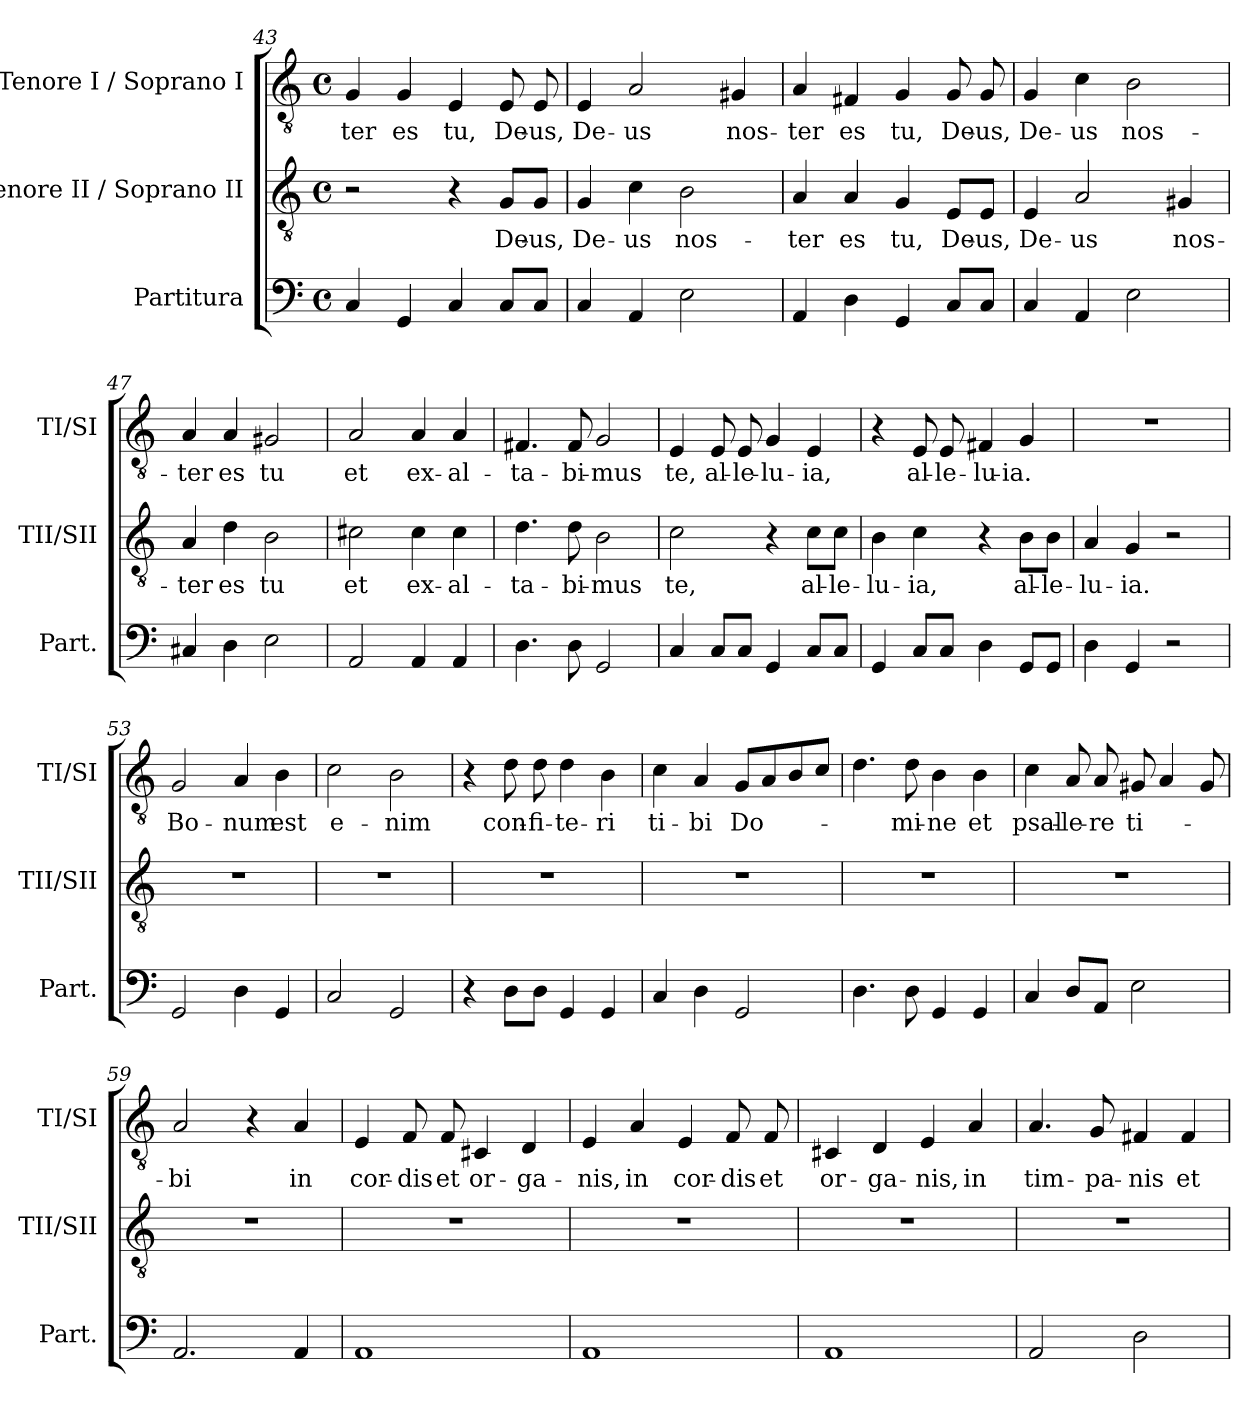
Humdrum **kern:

**kern	**kern	**text	**kern	**text
*part3	*part2	*part2	*part1	*part1
*staff3	*staff2	*staff2	*staff1	*staff1
*I"Partitura	*I"Tenore II / Soprano II	*	*I"Tenore I / Soprano I	*
*I'Part.	*I'TII/SII	*	*I'TI/SI	*
*clefF4	*clefGv2	*	*clefGv2	*
*k[]	*k[]	*	*k[]	*
*M4/4	*M4/4	*	*M4/4	*
*met(c)	*met(c)	*	*met(c)	*
=43	=43	=43	=43	=43
4C/	2r	.	4G/	-ter
4GG/	.	.	4G/	es
4C/	4r	.	4E/	tu,
8C/L	8G/L	De-	8E/	De-
8C/J	8G/J	-us,	8E/	-us,
=44	=44	=44	=44	=44
4C/	4G/	De-	4E/	De-
4AA/	4c\	-us	2A/	-us
2E\	2B\	nos-	.	.
.	.	.	4G#X/	nos-
=45	=45	=45	=45	=45
4AA/	4A/	-ter	4A/	-ter
4D\	4A/	es	4F#X/	es
4GG/	4G/	tu,	4G/	tu,
8C/L	8E/L	De-	8G/	De-
8C/J	8E/J	-us,	8G/	-us,
=46	=46	=46	=46	=46
4C/	4E/	De-	4G/	De-
4AA/	2A/	-us	4c\	-us
2E>\	.	.	2B\	nos-
.	4G#X/	nos-	.	.
=47	=47	=47	=47	=47
4C#X>/	4A/	-ter	4A/	-ter
4D\	4d\	es	4A/	es
2E\	2B\	tu	2G#X/	tu
=48	=48	=48	=48	=48
2AA/	2c#X\	et	2A/	et
4AA/	4c#\	ex-	4A/	ex-
4AA/	4c#\	-al-	4A/	-al-
=49	=49	=49	=49	=49
4.D\	4.d\	-ta-	4.F#X/	-ta-
8D\	8d\	-bi-	8F#/	-bi-
2GG/	2B\	-mus	2G/	-mus
=50	=50	=50	=50	=50
4C/	2c\	te,	4E/	te,
8C/L	.	.	8E/	al-
8C/J	.	.	8E/	-le-
4GG/	4r	.	4G/	-lu-
8C/L	8c\L	al-	4E/	-ia,
8C/J	8c\J	-le-	.	.
=51	=51	=51	=51	=51
4GG/	4B\	-lu-	4r	.
8C/L	4c\	-ia,	8E/	al-
8C/J	.	.	8E/	-le-
4D\	4r	.	4F#X/	-lu-
8GG/L	8B\L	al-	4G/	-ia.
8GG/J	8B\J	-le-	.	.
=52	=52	=52	=52	=52
4D\	4A/	-lu-	1r	.
4GG/	4G/	-ia.	.	.
2r	2r	.	.	.
=53	=53	=53	=53	=53
2GG/	1r	.	2G/	Bo-
4D\	.	.	4A/	-num
4GG/	.	.	4B\	est
=54	=54	=54	=54	=54
2C/	1r	.	2c\	e-
2GG/	.	.	2B\	-nim
=55	=55	=55	=55	=55
4r	1r	.	4r	.
8D\L	.	.	8d\	con-
8D\J	.	.	8d\	-fi-
4GG/	.	.	4d\	-te-
4GG/	.	.	4B\	-ri
=56	=56	=56	=56	=56
4C/	1r	.	4c\	ti-
4D\	.	.	4A/	-bi
2GG/	.	.	8G/L	Do-
.	.	.	8A/	.
.	.	.	8B/	.
.	.	.	8c/J	.
=57	=57	=57	=57	=57
4.D\	1r	.	4.d\	.
8D\	.	.	8d\	-mi-
4GG/	.	.	4B\	-ne
4GG/	.	.	4B\	et
=58	=58	=58	=58	=58
4C/	1r	.	4c\	psal-
8D/L	.	.	8A/	-le-
8AA/J	.	.	8A/	-re
2E\	.	.	8G#X/	ti-
.	.	.	4A/	.
.	.	.	8G#/	.
=59	=59	=59	=59	=59
2.AA/	1r	.	2A/	-bi
.	.	.	4r	.
4AA/	.	.	4A/	in
=60	=60	=60	=60	=60
1AA	1r	.	4E/	cor-
.	.	.	8F/	-dis
.	.	.	8F/	et
.	.	.	4C#X/	or-
.	.	.	4D/	-ga-
=61	=61	=61	=61	=61
1AA	1r	.	4E/	-nis,
.	.	.	4A/	in
.	.	.	4E/	cor-
.	.	.	8F/	-dis
.	.	.	8F/	et
=62	=62	=62	=62	=62
1AA	1r	.	4C#X/	or-
.	.	.	4D/	-ga-
.	.	.	4E/	-nis,
.	.	.	4A/	in
=63	=63	=63	=63	=63
2AA/	1r	.	4.A/	tim-
.	.	.	8G/	-pa-
2D\	.	.	4F#X/	-nis
.	.	.	4F#/	et
=	=	=	=	=
*-	*-	*-	*-	*-
